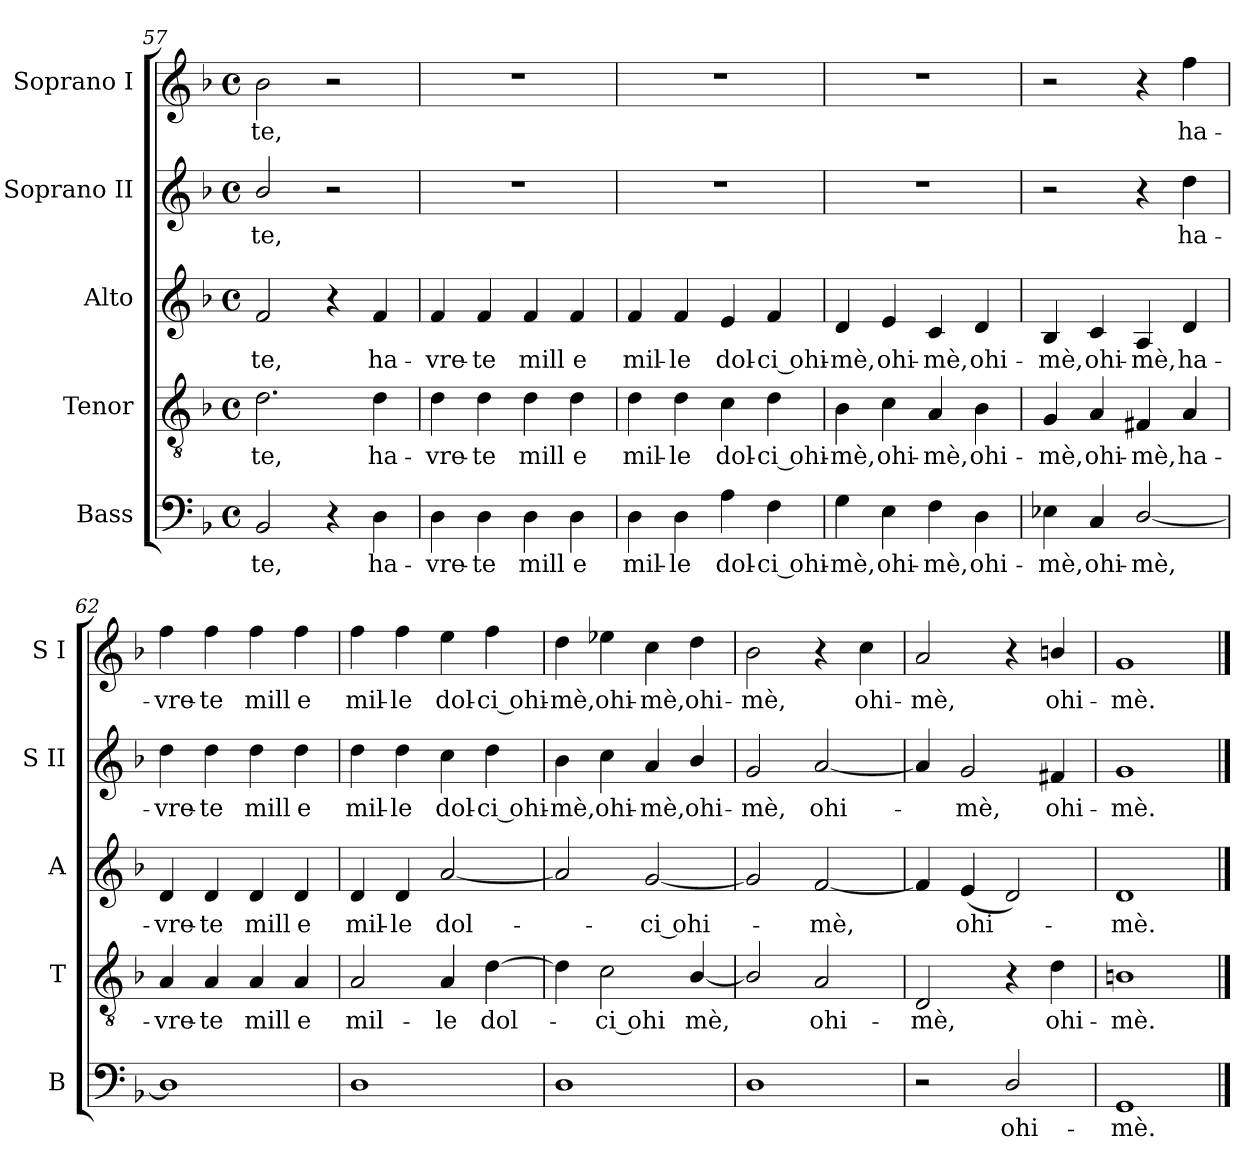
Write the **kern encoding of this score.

**kern	**text	**kern	**text	**kern	**text	**kern	**text	**kern	**text
*part5	*part5	*part4	*part4	*part3	*part3	*part2	*part2	*part1	*part1
*staff5	*staff5	*staff4	*staff4	*staff3	*staff3	*staff2	*staff2	*staff1	*staff1
*I"Bass	*	*I"Tenor	*	*I"Alto	*	*I"Soprano II	*	*I"Soprano I	*
*I'B	*	*I'T	*	*I'A	*	*I'S II	*	*I'S I	*
!!LO:PB:g=z
*clefF4	*	*clefGv2	*	*clefG2	*	*clefG2	*	*clefG2	*
*k[b-]	*	*k[b-]	*	*k[b-]	*	*k[b-]	*	*k[b-]	*
*F:	*	*F:	*	*F:	*	*F:	*	*F:	*
*M4/4	*	*M4/4	*	*M4/4	*	*M4/4	*	*M4/4	*
*met(c)	*	*met(c)	*	*met(c)	*	*met(c)	*	*met(c)	*
=57	=57	=57	=57	=57	=57	=57	=57	=57	=57
!	!LO:LY:b	!	!LO:LY:b	!	!LO:LY:b	!	!LO:LY:b	!	!LO:LY:b
2BB-/	-te,	2.d\	-te,	2f/	-te,	2b-/	-te,	2b-\	-te,
4r	.	.	.	4r	.	2r	.	2r	.
!	!LO:LY:b	!	!LO:LY:b	!	!LO:LY:b	!	!	!	!
4D\	ha-	4d\	ha-	4f/	ha-	.	.	.	.
=58	=58	=58	=58	=58	=58	=58	=58	=58	=58
!	!LO:LY:b	!	!LO:LY:b	!	!LO:LY:b	!	!	!	!
4D\	-vre-	4d\	-vre-	4f/	-vre-	1r	.	1r	.
!	!LO:LY:b	!	!LO:LY:b	!	!LO:LY:b	!	!	!	!
4D\	-te	4d\	-te	4f/	-te	.	.	.	.
!	!LO:LY:b	!	!LO:LY:b	!	!LO:LY:b	!	!	!	!
4D\	mill	4d\	mill	4f/	mill	.	.	.	.
!	!LO:LY:b	!	!LO:LY:b	!	!LO:LY:b	!	!	!	!
4D\	e	4d\	e	4f/	e	.	.	.	.
=59	=59	=59	=59	=59	=59	=59	=59	=59	=59
!	!LO:LY:b	!	!LO:LY:b	!	!LO:LY:b	!	!	!	!
4D\	mil-	4d\	mil-	4f/	mil-	1r	.	1r	.
!	!LO:LY:b	!	!LO:LY:b	!	!LO:LY:b	!	!	!	!
4D\	-le	4d\	-le	4f/	-le	.	.	.	.
!	!LO:LY:b	!	!LO:LY:b	!	!LO:LY:b	!	!	!	!
4A\	dol-	4c\	dol-	4e/	dol-	.	.	.	.
!	!LO:LY:b	!	!LO:LY:b	!	!LO:LY:b	!	!	!	!
4F\	-ci ohi-	4d\	-ci ohi-	4f/	-ci ohi-	.	.	.	.
=60	=60	=60	=60	=60	=60	=60	=60	=60	=60
!	!LO:LY:b	!	!LO:LY:b	!	!LO:LY:b	!	!	!	!
4G\	-mè,	4B-\	-mè,	4d/	-mè,	1r	.	1r	.
!	!LO:LY:b	!	!LO:LY:b	!	!LO:LY:b	!	!	!	!
4E\	ohi-	4c\	ohi-	4e/	ohi-	.	.	.	.
!	!LO:LY:b	!	!LO:LY:b	!	!LO:LY:b	!	!	!	!
4F\	-mè,	4A/	-mè,	4c/	-mè,	.	.	.	.
!	!LO:LY:b	!	!LO:LY:b	!	!LO:LY:b	!	!	!	!
4D\	ohi-	4B-\	ohi-	4d/	ohi-	.	.	.	.
=61	=61	=61	=61	=61	=61	=61	=61	=61	=61
!	!LO:LY:b	!	!LO:LY:b	!	!LO:LY:b	!	!	!	!
4E-X\	-mè,	4G/	-mè,	4B-/	-mè,	2r	.	2r	.
!	!LO:LY:b	!	!LO:LY:b	!	!LO:LY:b	!	!	!	!
4C/	ohi-	4A/	ohi-	4c/	ohi-	.	.	.	.
!	!LO:LY:b	!	!LO:LY:b	!	!LO:LY:b	!	!	!	!
[2D/	-mè,	4F#X/	-mè,	4A/	-mè,	4r	.	4r	.
!	!	!	!LO:LY:b	!	!LO:LY:b	!	!LO:LY:b	!	!LO:LY:b
.	.	4A/	ha-	4d/	ha-	4dd\	ha-	4ff\	ha-
!!LO:LB:g=z
=62	=62	=62	=62	=62	=62	=62	=62	=62	=62
!	!	!	!LO:LY:b	!	!LO:LY:b	!	!LO:LY:b	!	!LO:LY:b
1D]	.	4A/	-vre-	4d/	-vre-	4dd\	-vre-	4ff\	-vre-
!	!	!	!LO:LY:b	!	!LO:LY:b	!	!LO:LY:b	!	!LO:LY:b
.	.	4A/	-te	4d/	-te	4dd\	-te	4ff\	-te
!	!	!	!LO:LY:b	!	!LO:LY:b	!	!LO:LY:b	!	!LO:LY:b
.	.	4A/	mill	4d/	mill	4dd\	mill	4ff\	mill
!	!	!	!LO:LY:b	!	!LO:LY:b	!	!LO:LY:b	!	!LO:LY:b
.	.	4A/	e	4d/	e	4dd\	e	4ff\	e
=63	=63	=63	=63	=63	=63	=63	=63	=63	=63
!	!	!	!LO:LY:b	!	!LO:LY:b	!	!LO:LY:b	!	!LO:LY:b
1D	.	2A/	mil-	4d/	mil-	4dd\	mil-	4ff\	mil-
!	!	!	!	!	!LO:LY:b	!	!LO:LY:b	!	!LO:LY:b
.	.	.	.	4d/	-le	4dd\	-le	4ff\	-le
!	!	!	!LO:LY:b	!	!LO:LY:b	!	!LO:LY:b	!	!LO:LY:b
.	.	4A/	-le	[2a/	dol-	4cc\	dol-	4ee\	dol-
!	!	!	!LO:LY:b	!	!	!	!LO:LY:b	!	!LO:LY:b
.	.	[4d\	dol-	.	.	4dd\	-ci ohi-	4ff\	-ci ohi-
=64	=64	=64	=64	=64	=64	=64	=64	=64	=64
!	!	!	!	!	!	!	!LO:LY:b	!	!LO:LY:b
1D	.	4d\]	.	2a/]	.	4b-\	-mè,	4dd\	-mè,
!	!	!	!LO:LY:b	!	!	!	!LO:LY:b	!	!LO:LY:b
.	.	2c\	ci ohi	.	.	4cc\	ohi-	4ee-X\	ohi-
!	!	!	!	!	!LO:LY:b	!	!LO:LY:b	!	!LO:LY:b
.	.	.	.	[2g/	ci ohi-	4a/	-mè,	4cc\	-mè,
*	*	*	*	*	*	*	*	*MM107	*
!	!	!	!LO:LY:b	!	!	!	!LO:LY:b	!	!LO:LY:b
.	.	[4B-/	mè,	.	.	4b-/	ohi-	4dd\	ohi-
=65	=65	=65	=65	=65	=65	=65	=65	=65	=65
*	*	*	*	*	*	*	*	*MM104	*
!	!	!	!	!	!	!	!LO:LY:b	!	!LO:LY:b
1D	.	2B-/]	.	2g/]	.	2g/	-mè,	2b-\	-mè,
*	*	*	*	*	*	*	*	*MM101	*
!	!	!	!LO:LY:b	!	!LO:LY:b	!	!LO:LY:b	!	!
.	.	2A/	ohi-	[2f/	mè,	[2a/	ohi-	4r	.
*	*	*	*	*	*	*	*	*MM99	*
!	!	!	!	!	!	!	!	!	!LO:LY:b
.	.	.	.	.	.	.	.	4cc\	ohi-
=66	=66	=66	=66	=66	=66	=66	=66	=66	=66
*	*	*	*	*	*	*	*	*MM97	*
!	!	!	!LO:LY:b	!	!	!	!	!	!LO:LY:b
2r	.	2D/	-mè,	4f/]	.	4a/]	.	2a/	-mè,
!	!	!	!	!	!LO:LY:b	!	!LO:LY:b	!	!
.	.	.	.	(<4e/	ohi-	2g/	mè,	.	.
*	*	*	*	*	*	*	*	*MM94	*
!	!LO:LY:b	!	!	!	!	!	!	!	!
2D/	ohi-	4r	.	2d/)	.	.	.	4r	.
*	*	*	*	*	*	*	*	*MM92	*
!	!	!	!LO:LY:b	!	!	!	!LO:LY:b	!	!LO:LY:b
.	.	4d\	ohi-	.	.	4f#X/	ohi-	4bn/	ohi-
=67	=67	=67	=67	=67	=67	=67	=67	=67	=67
*	*	*	*	*	*	*	*	*MM92	*
!	!LO:LY:b	!	!LO:LY:b	!	!LO:LY:b	!	!LO:LY:b	!	!LO:LY:b
1GG	-mè.	1Bn	-mè.	1d	mè.	1g	-mè.	1g	-mè.
==	==	==	==	==	==	==	==	==	==
*-	*-	*-	*-	*-	*-	*-	*-	*-	*-
